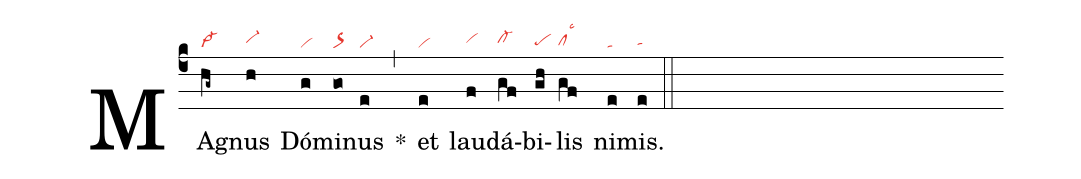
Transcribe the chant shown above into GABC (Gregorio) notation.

nabc-lines:1;
%%
(c4)
MA(hg~|vi->)gnus(h|vi-hh) Dó(g|vi)mi(go|or>)nus(e|vi-) *(,)
et(e|vi) lau(f|vihh)dá(gf|cl-hh)bi(gh|pehg)lis(gf|clhglsc3) ni(e|ta)mis.(e|tahg) (::)
